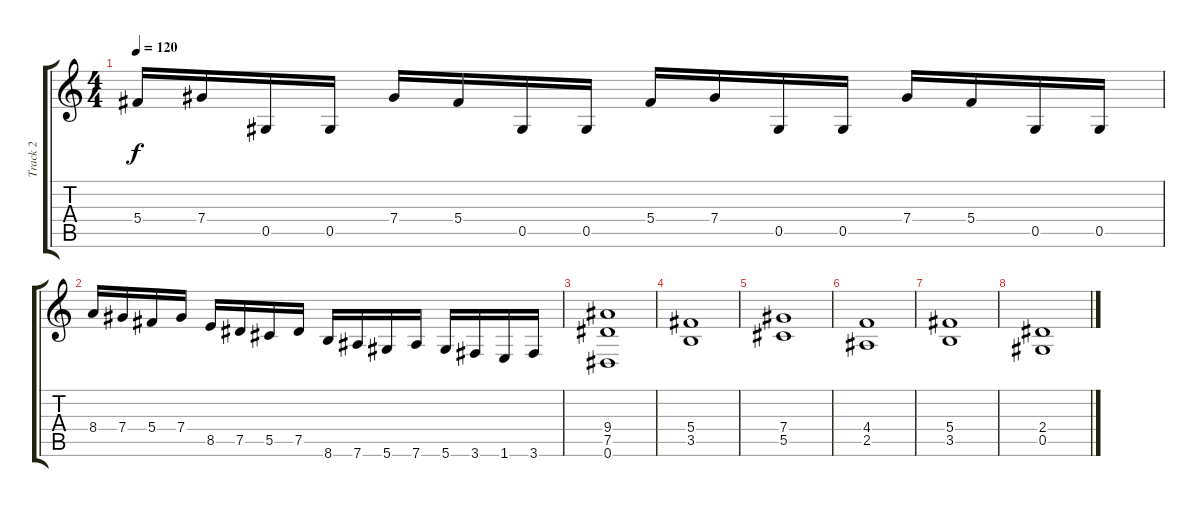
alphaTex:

\track ("Track 2" "Track 2") {instrument overdrivenguitar}
\staff {score tabs}
\tuning (Eb4 Bb3 Gb3 Db3 Ab2 Eb2) {hide}
\ts (4 4)
\tempo 120
\clef g2
\ks c
5.4.16{dy f} 7.4.16 0.5.16 0.5.16 7.4.16 5.4.16 0.5.16 0.5.16 5.4.16 7.4.16 0.5.16 0.5.16 7.4.16 5.4.16 0.5.16 0.5.16 |
8.4.16 7.4.16 5.4.16 7.4.16 8.5.16 7.5.16 5.5.16 7.5.16 8.6.16 7.6.16 5.6.16 7.6.16 5.6.16 3.6.16 1.6.16 3.6.16 |
(9.4 7.5 0.6).1 |
(5.4 3.5).1 |
(7.4 5.5).1 |
(4.4 2.5).1 |
(5.4 3.5).1 |
(2.4 0.5).1
